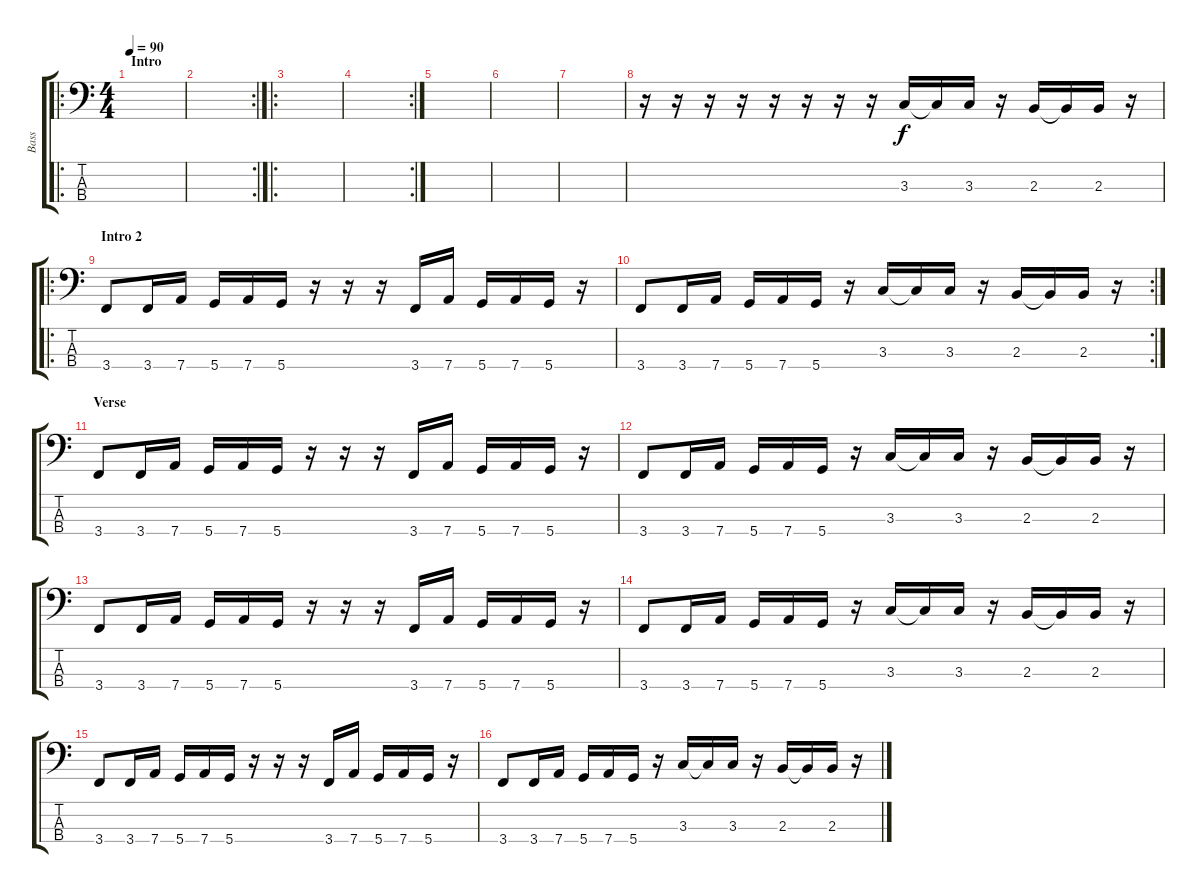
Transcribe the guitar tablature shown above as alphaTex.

\track ("Bass" "Bass") {instrument electricbasspick}
\staff {score tabs}
\tuning (G2 D2 A1 D1) {hide}
\ro
\ts (4 4)
\section ("" "Intro")
\tempo 90
\clef f4
\ks c
|
\rc 2
|
\ro
|
\rc 2
|
|
|
|
r.16 r.16 r.16 r.16 r.16 r.16 r.16 r.16 3.3.16 3.3{t}.16 3.3.16 r.16 2.3.16 2.3{t}.16 2.3.16 r.16 |
\ro
\section ("" "Intro 2")
3.4.8 3.4.16 7.4.16 5.4.16 7.4.16 5.4.16 r.16 r.16 r.16 3.4.16 7.4.16 5.4.16 7.4.16 5.4.16 r.16 |
\rc 2
3.4.8 3.4.16 7.4.16 5.4.16 7.4.16 5.4.16 r.16 3.3.16 3.3{t}.16 3.3.16 r.16 2.3.16 2.3{t}.16 2.3.16 r.16 |
\section ("" "Verse")
3.4.8 3.4.16 7.4.16 5.4.16 7.4.16 5.4.16 r.16 r.16 r.16 3.4.16 7.4.16 5.4.16 7.4.16 5.4.16 r.16 |
3.4.8 3.4.16 7.4.16 5.4.16 7.4.16 5.4.16 r.16 3.3.16 3.3{t}.16 3.3.16 r.16 2.3.16 2.3{t}.16 2.3.16 r.16 |
3.4.8 3.4.16 7.4.16 5.4.16 7.4.16 5.4.16 r.16 r.16 r.16 3.4.16 7.4.16 5.4.16 7.4.16 5.4.16 r.16 |
3.4.8 3.4.16 7.4.16 5.4.16 7.4.16 5.4.16 r.16 3.3.16 3.3{t}.16 3.3.16 r.16 2.3.16 2.3{t}.16 2.3.16 r.16 |
3.4.8 3.4.16 7.4.16 5.4.16 7.4.16 5.4.16 r.16 r.16 r.16 3.4.16 7.4.16 5.4.16 7.4.16 5.4.16 r.16 |
3.4.8 3.4.16 7.4.16 5.4.16 7.4.16 5.4.16 r.16 3.3.16 3.3{t}.16 3.3.16 r.16 2.3.16 2.3{t}.16 2.3.16 r.16
